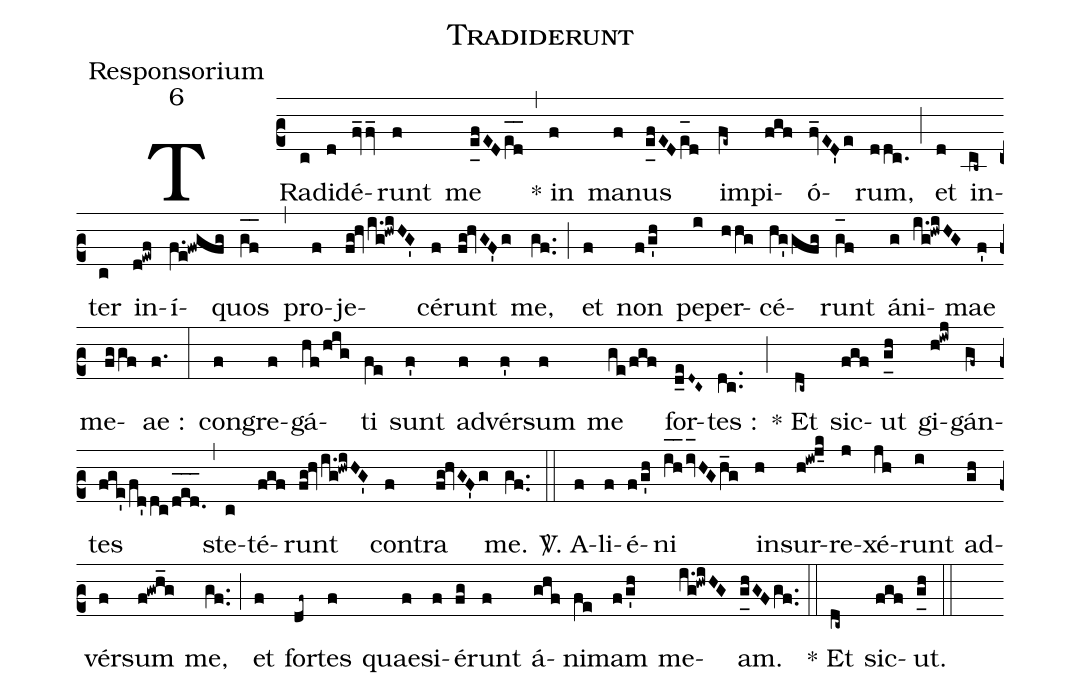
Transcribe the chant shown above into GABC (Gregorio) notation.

name:Tradiderunt;
office-part:Responsorium;
mode:6;
%%
(c2) TRa(c)di(d)dé(fv_2fv_)runt(f) me(e_[uh:l]fEDe_[oh:h][ll:1]d_[oh:h]) (,) * in(f) ma(f)nus(e_[uh:l]fEDe_[oh:h][ll:1]d) im(fe~)pi(fgf)ó(fv_ED'e)rum,(ddc.) (;) et(d) in(cb~)ter(c) in(d!ewf)í(f.e!fwgfg)quos(g_[oh:h]f_[oh:h]) (,) pro(f)je(fg!hvi.g!hwiHG')cé(f)runt(fg!hvGF'g) me,(gf..) (;) et(f) non(f/g'h) pe(i)per(hhg)cé(hg'gfg)runt(g_[oh:h]f) á(g)ni(i.g!hwiHG)mae(f') me(fggf)ae :(f.) (:) con(f)gre(f)gá(hf/hig)ti(fe) sunt(f') ad(f)vér(f')sum(f) me(ge/fgf) for(d_eD~C~)tes :(dc..) (;) * Et(dc~) sic(fgf)ut(g_[uh:l]h) gi(h!iwj)gán(gf~)tes(fge'/fd'/!dc/d_[oh:h]e_[oh:h]d._[oh:h]) (,) ste(c)té(fgf)runt(fg!hvi.g!hwiHG') con(f)tra(fg!hvGF'g) me.(gf..) (::) <sp>V/</sp>. A(f)li(f)é(f/g'h)ni(i_[oh:h]h_2[oh:h]iv_[oh:h]HGh_g) in(h)sur(h!iw!j_5k)re(j)xé(jh)runt(i) ad(gh)vér(f)sum(f!gwh_g) me,(gf..) (;) et(f) for(df~)tes(f) quae(f)si(f)é(fg)runt(f) á(ghf)ni(fe)mam(f/g'h) me(i.g!hwiHG)am.(g_[uh:l]hGFgf..) (::) * Et(dc~) sic(fgf)ut.(g_[uh:l]h) (::)
